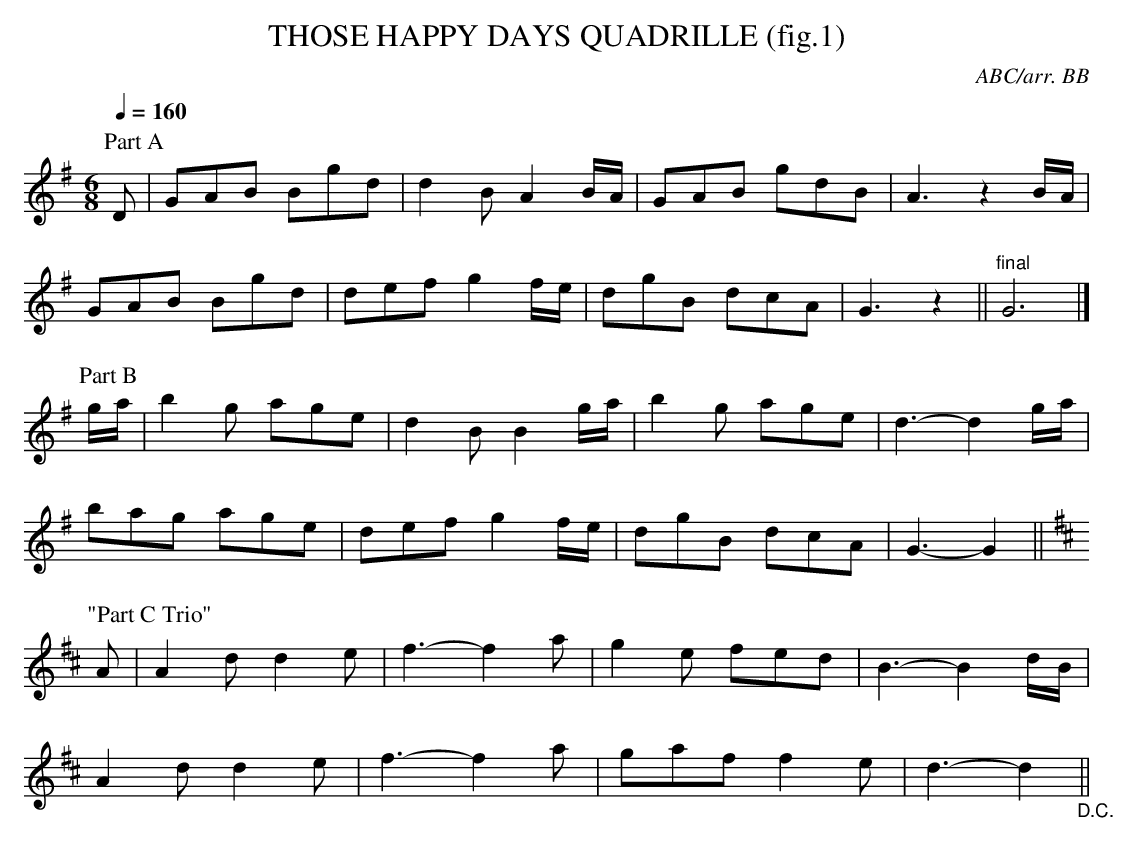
X:1
T:THOSE HAPPY DAYS QUADRILLE (fig.1)
C:ABC/arr. BB
Q:1/4=160
M:6/8
K:G
P:Part A
D|GAB Bgd|d2B A2B/A/|GAB gdB|A3z2B/A/|
GAB Bgd|def g2f/e/|dgB dcA|G3 z2||"final"G6|]
P:Part B
g/a/|b2g age|d2B B2g/a/|b2g age|d3-d2g/a/|
bag age|def g2f/e/|dgB dcA|G3-G2||
P:"Part C Trio"
K:D
A|A2d d2e|f3-f2a|g2e fed|B3-B2d/B/|
A2d d2e|f3-f2a|gaf f2e|d3-d2"_D.C."||
